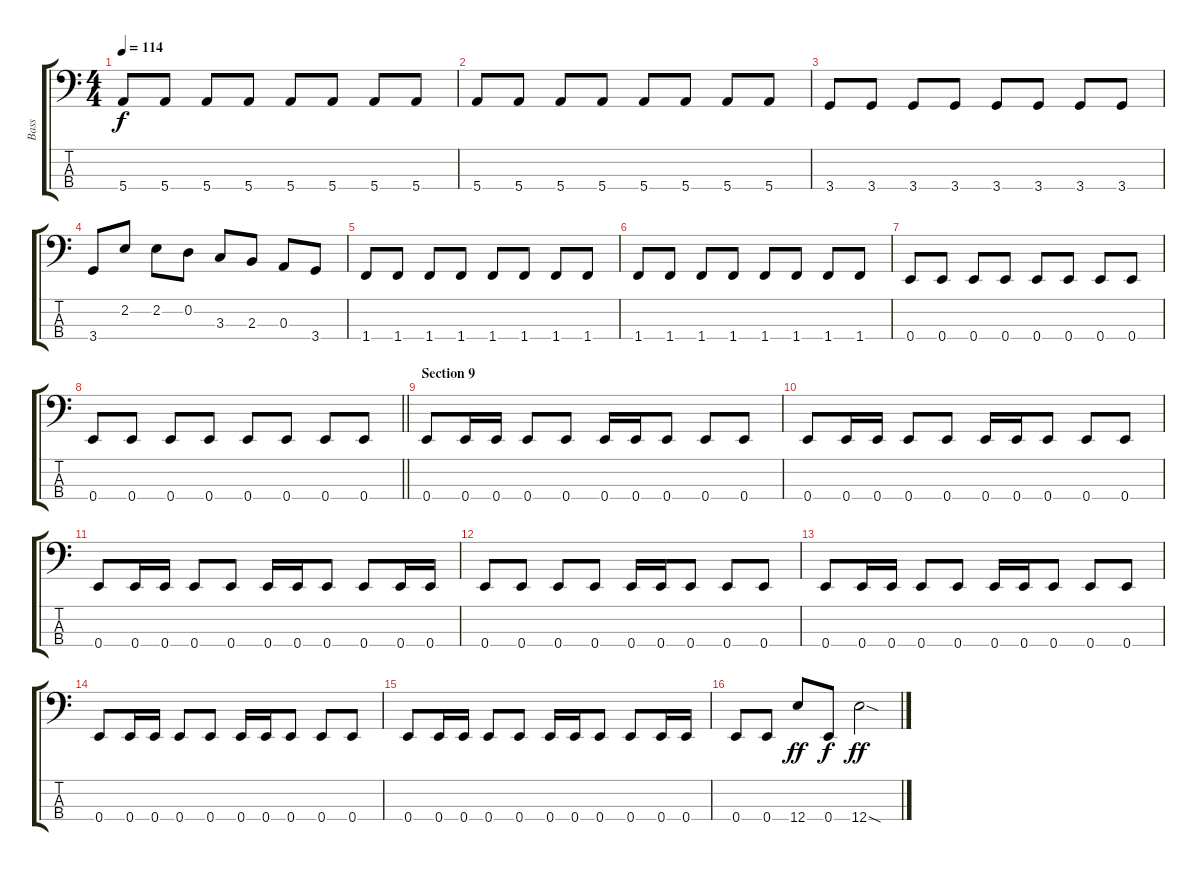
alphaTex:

\track ("Bass" "Bass") {instrument slapbass1}
\staff {score tabs}
\tuning (G2 D2 A1 E1) {hide}
\ts (4 4)
\tempo 114
\clef f4
\ks c
5.4.8{dy f} 5.4.8 5.4.8 5.4.8 5.4.8 5.4.8 5.4.8 5.4.8 |
5.4.8 5.4.8 5.4.8 5.4.8 5.4.8 5.4.8 5.4.8 5.4.8 |
3.4.8 3.4.8 3.4.8 3.4.8 3.4.8 3.4.8 3.4.8 3.4.8 |
3.4.8 2.2.8 2.2.8 0.2.8 3.3.8 2.3.8 0.3.8 3.4.8 |
1.4.8 1.4.8 1.4.8 1.4.8 1.4.8 1.4.8 1.4.8 1.4.8 |
1.4.8 1.4.8 1.4.8 1.4.8 1.4.8 1.4.8 1.4.8 1.4.8 |
0.4.8 0.4.8 0.4.8 0.4.8 0.4.8 0.4.8 0.4.8 0.4.8 |
\barLineRight lightlight
0.4.8 0.4.8 0.4.8 0.4.8 0.4.8 0.4.8 0.4.8 0.4.8 |
\section ("" "Section 9")
0.4.8 0.4.16 0.4.16 0.4.8 0.4.8 0.4.16 0.4.16 0.4.8 0.4.8 0.4.8 |
0.4.8 0.4.16 0.4.16 0.4.8 0.4.8 0.4.16 0.4.16 0.4.8 0.4.8 0.4.8 |
0.4.8 0.4.16 0.4.16 0.4.8 0.4.8 0.4.16 0.4.16 0.4.8 0.4.8 0.4.16 0.4.16 |
0.4.8 0.4.8 0.4.8 0.4.8 0.4.16 0.4.16 0.4.8 0.4.8 0.4.8 |
0.4.8 0.4.16 0.4.16 0.4.8 0.4.8 0.4.16 0.4.16 0.4.8 0.4.8 0.4.8 |
0.4.8 0.4.16 0.4.16 0.4.8 0.4.8 0.4.16 0.4.16 0.4.8 0.4.8 0.4.8 |
0.4.8 0.4.16 0.4.16 0.4.8 0.4.8 0.4.16 0.4.16 0.4.8 0.4.8 0.4.16 0.4.16 |
0.4.8 0.4.8 12.4.8{dy ff} 0.4.8{dy f} 12.4{sod}.2{dy ff}
